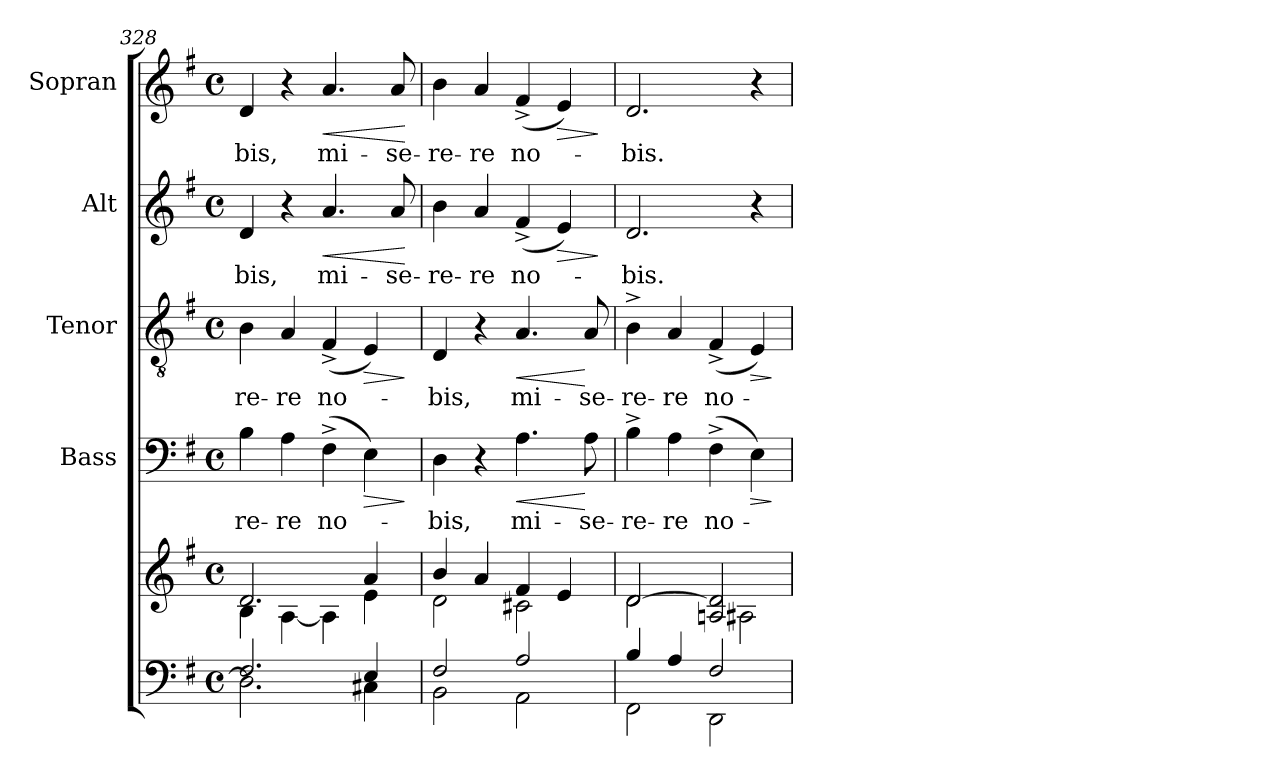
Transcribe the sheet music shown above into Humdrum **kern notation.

**kern	**kern	**kern	**text	**dynam	**kern	**text	**dynam	**kern	**text	**dynam	**kern	**text	**dynam
*part5	*part5	*part4	*part4	*part4	*part3	*part3	*part3	*part2	*part2	*part2	*part1	*part1	*part1
*staff6	*staff5	*staff4	*staff4	*staff4	*staff3	*staff3	*staff3	*staff2	*staff2	*staff2	*staff1	*staff1	*staff1
*	*	*I"Bass	*	*	*I"Tenor	*	*	*I"Alt	*	*	*I"Sopran	*	*
*	*	*I'B.	*	*	*I'T.	*	*	*I'A.	*	*	*I'S.	*	*
*clefF4	*clefG2	*clefF4	*	*	*clefGv2	*	*	*clefG2	*	*	*clefG2	*	*
*k[f#]	*k[f#]	*k[f#]	*	*	*k[f#]	*	*	*k[f#]	*	*	*k[f#]	*	*
*G:	*G:	*G:	*	*	*G:	*	*	*G:	*	*	*G:	*	*
*M4/4	*M4/4	*M4/4	*	*	*M4/4	*	*	*M4/4	*	*	*M4/4	*	*
*met(c)	*met(c)	*met(c)	*	*	*met(c)	*	*	*met(c)	*	*	*met(c)	*	*
=328	=328	=328	=328	=328	=328	=328	=328	=328	=328	=328	=328	=328	=328
*^	*^	*	*	*	*	*	*	*	*	*	*	*	*
!	!	!	!	!	!LO:LY:b	!	!	!LO:LY:b	!	!	!LO:LY:b	!	!	!LO:LY:b	!
2.F#/	2.D\]	2.d/	4B\	4B\	-re-	.	4B\	-re-	.	4d/	-bis,	.	4d/	-bis,	.
!	!	!	!	!	!LO:LY:b	!	!	!LO:LY:b	!	!	!	!	!	!	!
.	.	.	[<4A\	4A\	-re	.	4A/	-re	.	4r	.	.	4r	.	.
!	!	!	!	!	!LO:LY:b	!	!	!LO:LY:b	!	!	!LO:LY:b	!LO:HP:b	!	!LO:LY:b	!LO:HP:b
.	.	.	4A\]	(>4F#^>\	no-	.	(<4F#^>/	no-	.	4.a/	mi-	<	4.a/	mi-	<
!	!	!	!	!	!	!LO:HP:b	!	!	!LO:HP:b	!	!	!	!	!	!
4E/	4C#X\	4a/	4e\	4E\)	.	>	4E/)	.	>	.	.	.	.	.	.
!	!	!	!	!	!	!	!	!	!	!	!LO:LY:b	!	!	!LO:LY:b	!
.	.	.	.	.	.	.	.	.	.	8a/	-se-	.	8a/	-se-	.
*v	*v	*	*	*	*	*	*	*	*	*	*	*	*	*	*
*	*v	*v	*	*	*	*	*	*	*	*	*	*	*	*
.	.	.	.	]	.	.	]	.	.	[	.	.	[
=329	=329	=329	=329	=329	=329	=329	=329	=329	=329	=329	=329	=329	=329
*^	*^	*	*	*	*	*	*	*	*	*	*	*	*
!	!	!	!	!	!LO:LY:b	!	!	!LO:LY:b	!	!	!LO:LY:b	!	!	!LO:LY:b	!
2F#/	2BB\	4b/	2d\	4D\	-bis,	.	4D/	-bis,	.	4b\	-re-	.	4b\	-re-	.
!	!	!	!	!	!	!	!	!	!	!	!LO:LY:b	!	!	!LO:LY:b	!
.	.	4a/	.	4r	.	.	4r	.	.	4a/	-re	.	4a/	-re	.
!	!	!	!	!	!LO:LY:b	!LO:HP:b	!	!LO:LY:b	!LO:HP:b	!	!LO:LY:b	!	!	!LO:LY:b	!
2A/	2AA\	4f#/	2c#X\	4.A\	mi-	<	4.A/	mi-	<	(<4f#^>/	no-	.	(<4f#^>/	no-	.
!	!	!	!	!	!	!	!	!	!	!	!	!LO:HP:b	!	!	!LO:HP:b
.	.	4e/	.	.	.	.	.	.	.	4e/)	.	>	4e/)	.	>
!	!	!	!	!	!LO:LY:b	!	!	!LO:LY:b	!	!	!	!	!	!	!
.	.	.	.	8A\	-se-	[	8A/	-se-	[	.	.	.	.	.	.
*v	*v	*	*	*	*	*	*	*	*	*	*	*	*	*	*
*	*v	*v	*	*	*	*	*	*	*	*	*	*	*	*
.	.	.	.	.	.	.	.	.	.	]	.	.	]
=330	=330	=330	=330	=330	=330	=330	=330	=330	=330	=330	=330	=330	=330
*^	*^	*	*	*	*	*	*	*	*	*	*	*	*
!	!	!	!	!	!LO:LY:b	!	!	!LO:LY:b	!	!	!LO:LY:b	!	!	!LO:LY:b	!
4B/	2FF#\	[>2d/	2d\	4B^>\	-re-	.	4B^>\	-re-	.	2.d/	-bis.	.	2.d/	-bis.	.
!	!	!	!	!	!LO:LY:b	!	!	!LO:LY:b	!	!	!	!	!	!	!
4A/	.	.	.	4A\	-re	.	4A/	-re	.	.	.	.	.	.	.
!	!	!	!	!	!LO:LY:b	!	!	!LO:LY:b	!	!	!	!	!	!	!
2F#/	2DD\	2An/ 2d/]	2A#X\	(>4F#^>\	no-	.	(<4F#^>/	no-	.	.	.	.	.	.	.
!	!	!	!	!	!	!LO:HP:b	!	!	!LO:HP:b	!	!	!	!	!	!
.	.	.	.	4E\)	.	>	4E/)	.	>	4r	.	.	4r	.	.
*v	*v	*	*	*	*	*	*	*	*	*	*	*	*	*	*
*	*v	*v	*	*	*	*	*	*	*	*	*	*	*	*
.	.	.	.	]	.	.	]	.	.	.	.	.	.
=	=	=	=	=	=	=	=	=	=	=	=	=	=
*-	*-	*-	*-	*-	*-	*-	*-	*-	*-	*-	*-	*-	*-
